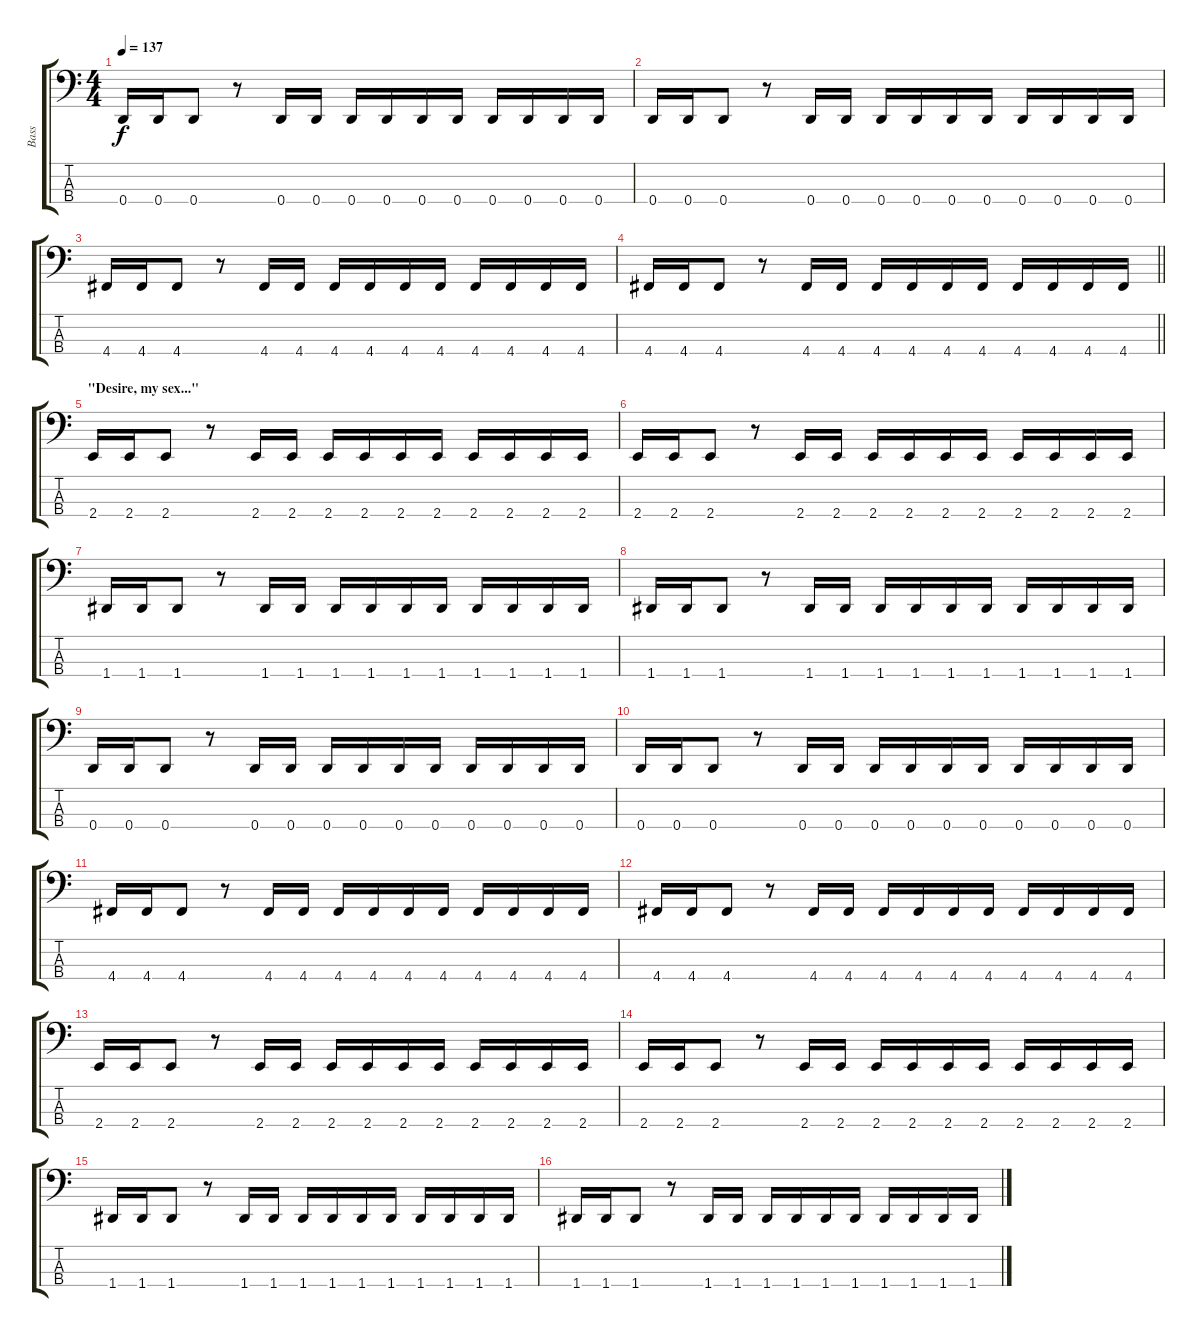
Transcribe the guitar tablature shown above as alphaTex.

\track ("Bass" "Bass") {instrument electricbasspick}
\staff {score tabs}
\tuning (F2 C2 G1 D1) {hide}
\ts (4 4)
\tempo 137
\clef f4
\ks c
0.4.16{dy f} 0.4.16 0.4.8 r.8 0.4.16 0.4.16 0.4.16 0.4.16 0.4.16 0.4.16 0.4.16 0.4.16 0.4.16 0.4.16 |
0.4.16 0.4.16 0.4.8 r.8 0.4.16 0.4.16 0.4.16 0.4.16 0.4.16 0.4.16 0.4.16 0.4.16 0.4.16 0.4.16 |
4.4.16 4.4.16 4.4.8 r.8 4.4.16 4.4.16 4.4.16 4.4.16 4.4.16 4.4.16 4.4.16 4.4.16 4.4.16 4.4.16 |
\barLineRight lightlight
4.4.16 4.4.16 4.4.8 r.8 4.4.16 4.4.16 4.4.16 4.4.16 4.4.16 4.4.16 4.4.16 4.4.16 4.4.16 4.4.16 |
\section ("" "\"Desire, my sex...\"")
2.4.16 2.4.16 2.4.8 r.8 2.4.16 2.4.16 2.4.16 2.4.16 2.4.16 2.4.16 2.4.16 2.4.16 2.4.16 2.4.16 |
2.4.16 2.4.16 2.4.8 r.8 2.4.16 2.4.16 2.4.16 2.4.16 2.4.16 2.4.16 2.4.16 2.4.16 2.4.16 2.4.16 |
1.4.16 1.4.16 1.4.8 r.8 1.4.16 1.4.16 1.4.16 1.4.16 1.4.16 1.4.16 1.4.16 1.4.16 1.4.16 1.4.16 |
1.4.16 1.4.16 1.4.8 r.8 1.4.16 1.4.16 1.4.16 1.4.16 1.4.16 1.4.16 1.4.16 1.4.16 1.4.16 1.4.16 |
0.4.16 0.4.16 0.4.8 r.8 0.4.16 0.4.16 0.4.16 0.4.16 0.4.16 0.4.16 0.4.16 0.4.16 0.4.16 0.4.16 |
0.4.16 0.4.16 0.4.8 r.8 0.4.16 0.4.16 0.4.16 0.4.16 0.4.16 0.4.16 0.4.16 0.4.16 0.4.16 0.4.16 |
4.4.16 4.4.16 4.4.8 r.8 4.4.16 4.4.16 4.4.16 4.4.16 4.4.16 4.4.16 4.4.16 4.4.16 4.4.16 4.4.16 |
4.4.16 4.4.16 4.4.8 r.8 4.4.16 4.4.16 4.4.16 4.4.16 4.4.16 4.4.16 4.4.16 4.4.16 4.4.16 4.4.16 |
2.4.16 2.4.16 2.4.8 r.8 2.4.16 2.4.16 2.4.16 2.4.16 2.4.16 2.4.16 2.4.16 2.4.16 2.4.16 2.4.16 |
2.4.16 2.4.16 2.4.8 r.8 2.4.16 2.4.16 2.4.16 2.4.16 2.4.16 2.4.16 2.4.16 2.4.16 2.4.16 2.4.16 |
1.4.16 1.4.16 1.4.8 r.8 1.4.16 1.4.16 1.4.16 1.4.16 1.4.16 1.4.16 1.4.16 1.4.16 1.4.16 1.4.16 |
1.4.16 1.4.16 1.4.8 r.8 1.4.16 1.4.16 1.4.16 1.4.16 1.4.16 1.4.16 1.4.16 1.4.16 1.4.16 1.4.16
